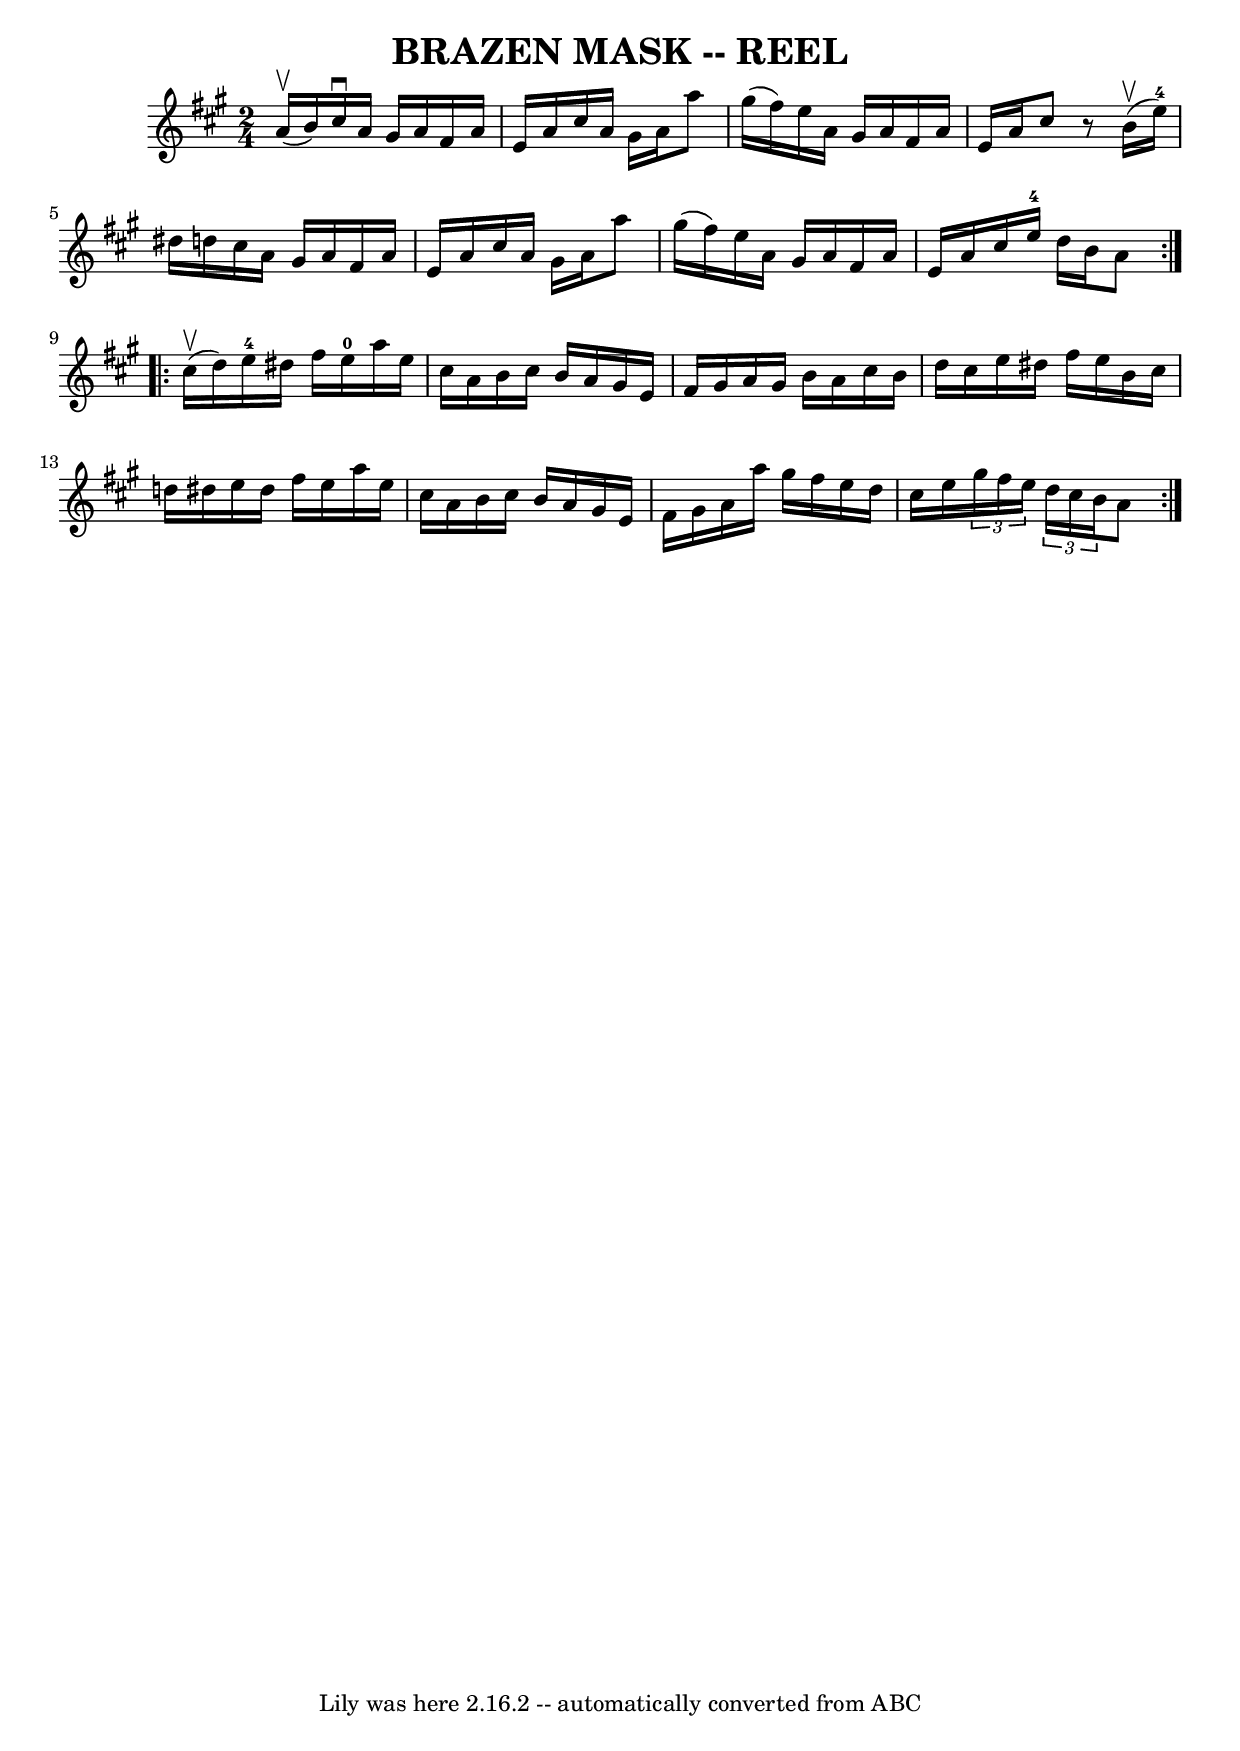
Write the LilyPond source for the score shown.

\version "2.16.2"
\include "Mammoth.ily"
\header {
	%% book = "Ryan's Mammoth Collection of Fiddle Tunes"
	crossRefNumber = "1"
	footnotes = ""
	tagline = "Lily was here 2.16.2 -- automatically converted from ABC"
	title = "BRAZEN MASK -- REEL"
}
voicedefault =  {


\repeat volta 2 {
\time 2/4 
\key a \major a'16 (^\upbow b'16) |
 cis''16 
^\downbow a'16 gis'16 a'16 fis'16 a'16 e'16 a'16    
|
 cis''16 a'16 gis'16 a'16 a''8 gis''16 (fis''16) 
  |
 e''16 a'16 gis'16 a'16 fis'16 a'16 e'16 a'16  
  |
 cis''8    r8 b'16 (^\upbow e''16-4) dis''16 d''!16   
 |
 cis''16 a'16 gis'16 a'16 fis'16 a'16 e'16    
a'16    |
 cis''16 a'16 gis'16 a'16 a''8 gis''16 (
fis''16)   |
 e''16 a'16 gis'16 a'16 fis'16 a'16    
e'16 a'16    |
 cis''16 e''16-4 d''16 b'16 a'8    }    
 \repeat volta 2 { cis''16 (^\upbow d''16)   |
 e''16-4 
 dis''16 fis''16 e''16-0 a''16 e''16 cis''16 a'16    
|
 b'16 cis''16 b'16 a'16 gis'16 e'16 fis'16    
gis'16    |
 a'16 gis'16 b'16 a'16 cis''16 b'16 d''16 
 cis''16    |
 e''16 dis''16 fis''16 e''16 b'16    
cis''16 d''!16 dis''16    |
 e''16 dis''16 fis''16    
e''16 a''16 e''16 cis''16 a'16    |
 b'16 cis''16    
b'16 a'16 gis'16 e'16 fis'16 gis'16    |
 a'16 a''16  
 gis''16 fis''16 e''16 d''16 cis''16 e''16    |
   
\times 2/3 { gis''16 fis''16 e''16  }   \times 2/3 { d''16 cis''16 
 b'16  } a'8    }   
}

\score{
    <<

	\context Staff="default"
	{
	    \voicedefault 
	}

    >>
	\layout {
	}
	\midi {}
}
